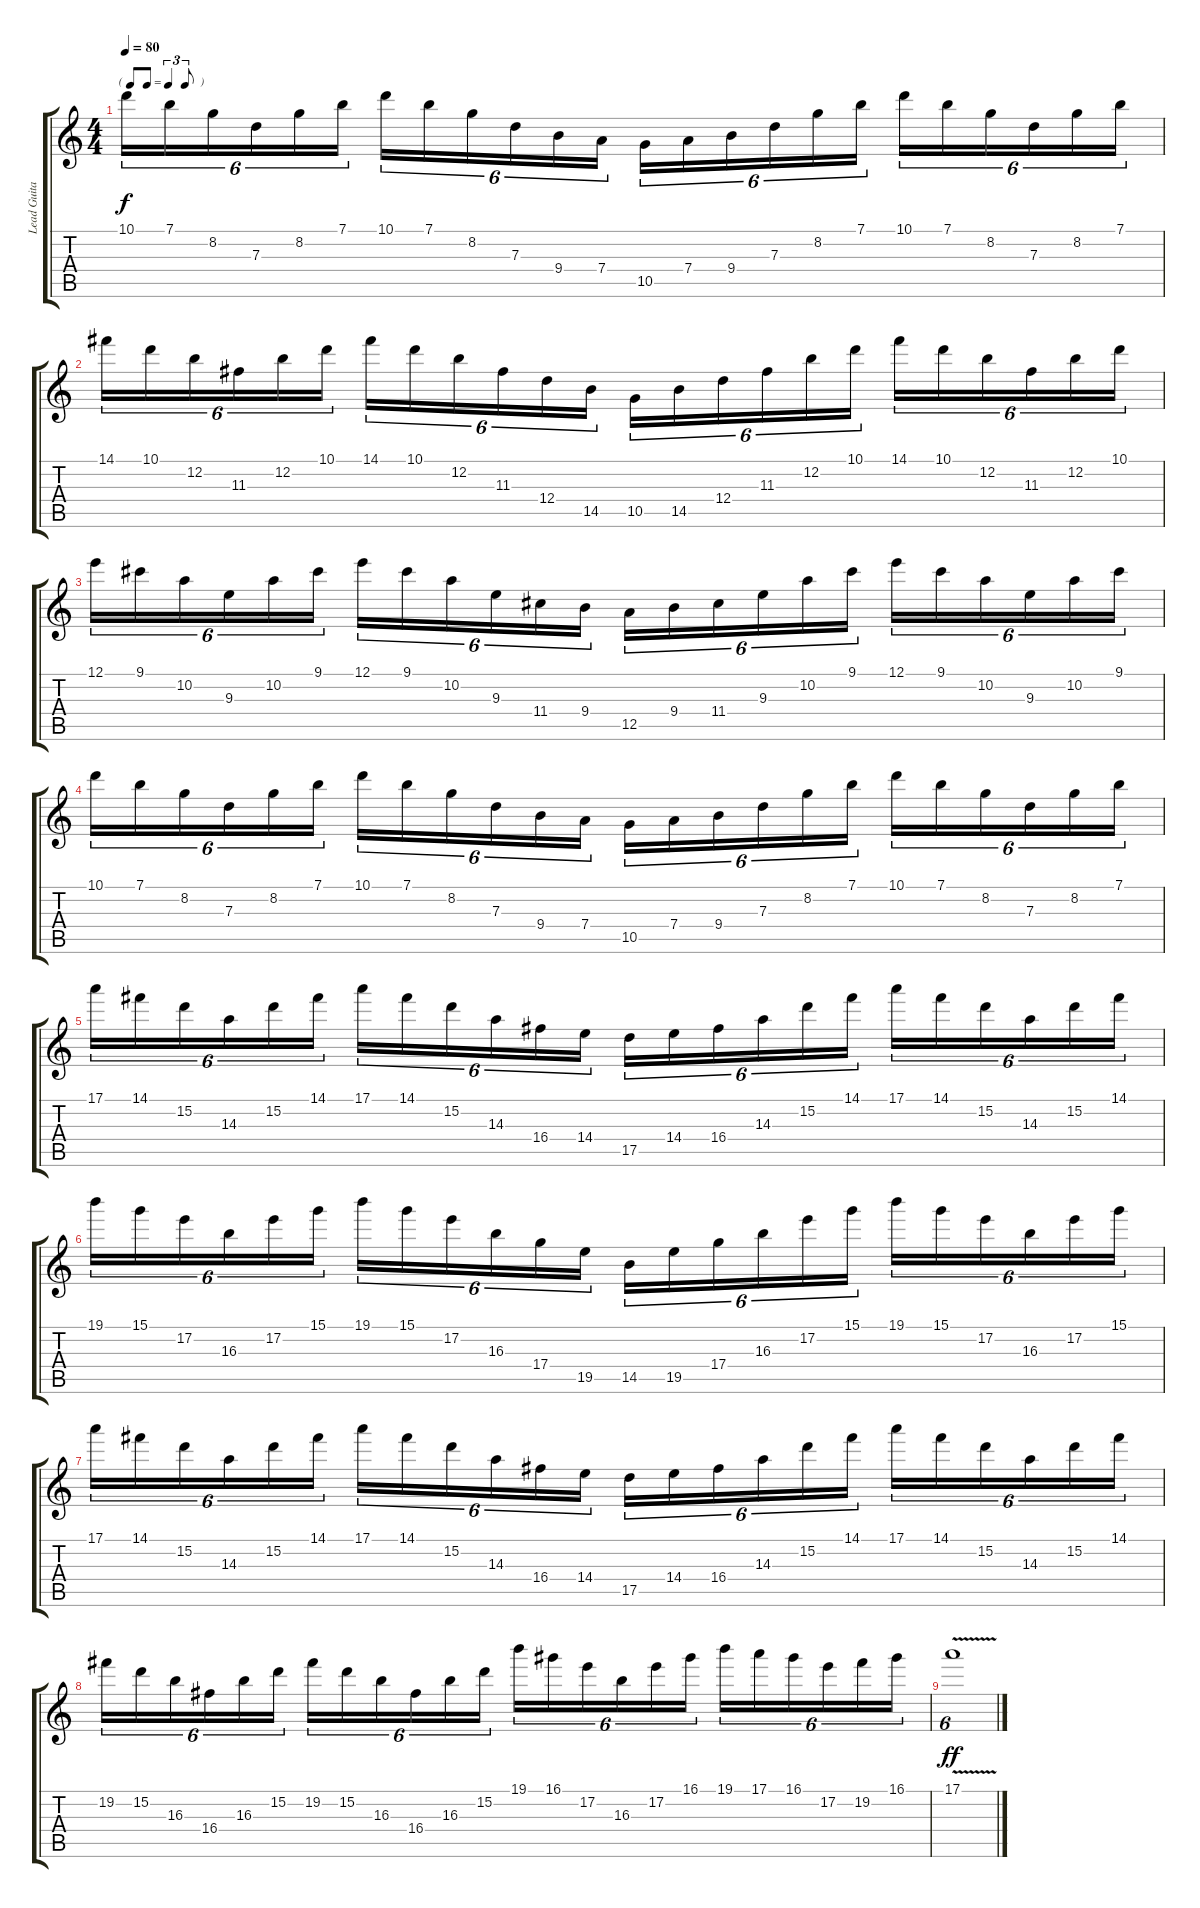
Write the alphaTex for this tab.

\track ("Lead Guitar" "Lead Guita") {instrument overdrivenguitar}
\staff {score tabs}
\tuning (E4 B3 G3 D3 A2 E2) {hide}
\ts (4 4)
\tf triplet8th
\tempo 80
\clef g2
\ks c
10.1.16{tu (6 4) dy f instrument overdrivenguitar} 7.1.16{tu (6 4)} 8.2.16{tu (6 4)} 7.3.16{tu (6 4)} 8.2.16{tu (6 4)} 7.1.16{tu (6 4)} 10.1.16{tu (6 4)} 7.1.16{tu (6 4)} 8.2.16{tu (6 4)} 7.3.16{tu (6 4)} 9.4.16{tu (6 4)} 7.4.16{tu (6 4)} 10.5.16{tu (6 4)} 7.4.16{tu (6 4)} 9.4.16{tu (6 4)} 7.3.16{tu (6 4)} 8.2.16{tu (6 4)} 7.1.16{tu (6 4)} 10.1.16{tu (6 4)} 7.1.16{tu (6 4)} 8.2.16{tu (6 4)} 7.3.16{tu (6 4)} 8.2.16{tu (6 4)} 7.1.16{tu (6 4)} |
14.1.16{tu (6 4)} 10.1.16{tu (6 4)} 12.2.16{tu (6 4)} 11.3.16{tu (6 4)} 12.2.16{tu (6 4)} 10.1.16{tu (6 4)} 14.1.16{tu (6 4)} 10.1.16{tu (6 4)} 12.2.16{tu (6 4)} 11.3.16{tu (6 4)} 12.4.16{tu (6 4)} 14.5.16{tu (6 4)} 10.5.16{tu (6 4)} 14.5.16{tu (6 4)} 12.4.16{tu (6 4)} 11.3.16{tu (6 4)} 12.2.16{tu (6 4)} 10.1.16{tu (6 4)} 14.1.16{tu (6 4)} 10.1.16{tu (6 4)} 12.2.16{tu (6 4)} 11.3.16{tu (6 4)} 12.2.16{tu (6 4)} 10.1.16{tu (6 4)} |
12.1.16{tu (6 4)} 9.1.16{tu (6 4)} 10.2.16{tu (6 4)} 9.3.16{tu (6 4)} 10.2.16{tu (6 4)} 9.1.16{tu (6 4)} 12.1.16{tu (6 4)} 9.1.16{tu (6 4)} 10.2.16{tu (6 4)} 9.3.16{tu (6 4)} 11.4.16{tu (6 4)} 9.4.16{tu (6 4)} 12.5.16{tu (6 4)} 9.4.16{tu (6 4)} 11.4.16{tu (6 4)} 9.3.16{tu (6 4)} 10.2.16{tu (6 4)} 9.1.16{tu (6 4)} 12.1.16{tu (6 4)} 9.1.16{tu (6 4)} 10.2.16{tu (6 4)} 9.3.16{tu (6 4)} 10.2.16{tu (6 4)} 9.1.16{tu (6 4)} |
10.1.16{tu (6 4)} 7.1.16{tu (6 4)} 8.2.16{tu (6 4)} 7.3.16{tu (6 4)} 8.2.16{tu (6 4)} 7.1.16{tu (6 4)} 10.1.16{tu (6 4)} 7.1.16{tu (6 4)} 8.2.16{tu (6 4)} 7.3.16{tu (6 4)} 9.4.16{tu (6 4)} 7.4.16{tu (6 4)} 10.5.16{tu (6 4)} 7.4.16{tu (6 4)} 9.4.16{tu (6 4)} 7.3.16{tu (6 4)} 8.2.16{tu (6 4)} 7.1.16{tu (6 4)} 10.1.16{tu (6 4)} 7.1.16{tu (6 4)} 8.2.16{tu (6 4)} 7.3.16{tu (6 4)} 8.2.16{tu (6 4)} 7.1.16{tu (6 4)} |
17.1.16{tu (6 4)} 14.1.16{tu (6 4)} 15.2.16{tu (6 4)} 14.3.16{tu (6 4)} 15.2.16{tu (6 4)} 14.1.16{tu (6 4)} 17.1.16{tu (6 4)} 14.1.16{tu (6 4)} 15.2.16{tu (6 4)} 14.3.16{tu (6 4)} 16.4.16{tu (6 4)} 14.4.16{tu (6 4)} 17.5.16{tu (6 4)} 14.4.16{tu (6 4)} 16.4.16{tu (6 4)} 14.3.16{tu (6 4)} 15.2.16{tu (6 4)} 14.1.16{tu (6 4)} 17.1.16{tu (6 4)} 14.1.16{tu (6 4)} 15.2.16{tu (6 4)} 14.3.16{tu (6 4)} 15.2.16{tu (6 4)} 14.1.16{tu (6 4)} |
19.1.16{tu (6 4)} 15.1.16{tu (6 4)} 17.2.16{tu (6 4)} 16.3.16{tu (6 4)} 17.2.16{tu (6 4)} 15.1.16{tu (6 4)} 19.1.16{tu (6 4)} 15.1.16{tu (6 4)} 17.2.16{tu (6 4)} 16.3.16{tu (6 4)} 17.4.16{tu (6 4)} 19.5.16{tu (6 4)} 14.5.16{tu (6 4)} 19.5.16{tu (6 4)} 17.4.16{tu (6 4)} 16.3.16{tu (6 4)} 17.2.16{tu (6 4)} 15.1.16{tu (6 4)} 19.1.16{tu (6 4)} 15.1.16{tu (6 4)} 17.2.16{tu (6 4)} 16.3.16{tu (6 4)} 17.2.16{tu (6 4)} 15.1.16{tu (6 4)} |
17.1.16{tu (6 4)} 14.1.16{tu (6 4)} 15.2.16{tu (6 4)} 14.3.16{tu (6 4)} 15.2.16{tu (6 4)} 14.1.16{tu (6 4)} 17.1.16{tu (6 4)} 14.1.16{tu (6 4)} 15.2.16{tu (6 4)} 14.3.16{tu (6 4)} 16.4.16{tu (6 4)} 14.4.16{tu (6 4)} 17.5.16{tu (6 4)} 14.4.16{tu (6 4)} 16.4.16{tu (6 4)} 14.3.16{tu (6 4)} 15.2.16{tu (6 4)} 14.1.16{tu (6 4)} 17.1.16{tu (6 4)} 14.1.16{tu (6 4)} 15.2.16{tu (6 4)} 14.3.16{tu (6 4)} 15.2.16{tu (6 4)} 14.1.16{tu (6 4)} |
19.2.16{tu (6 4)} 15.2.16{tu (6 4)} 16.3.16{tu (6 4)} 16.4.16{tu (6 4)} 16.3.16{tu (6 4)} 15.2.16{tu (6 4)} 19.2.16{tu (6 4)} 15.2.16{tu (6 4)} 16.3.16{tu (6 4)} 16.4.16{tu (6 4)} 16.3.16{tu (6 4)} 15.2.16{tu (6 4)} 19.1.16{tu (6 4)} 16.1.16{tu (6 4)} 17.2.16{tu (6 4)} 16.3.16{tu (6 4)} 17.2.16{tu (6 4)} 16.1.16{tu (6 4)} 19.1.16{tu (6 4)} 17.1.16{tu (6 4)} 16.1.16{tu (6 4)} 17.2.16{tu (6 4)} 19.2.16{tu (6 4)} 16.1.16{tu (6 4)} |
17.1{v}.1{tu (6 4) dy ff}
